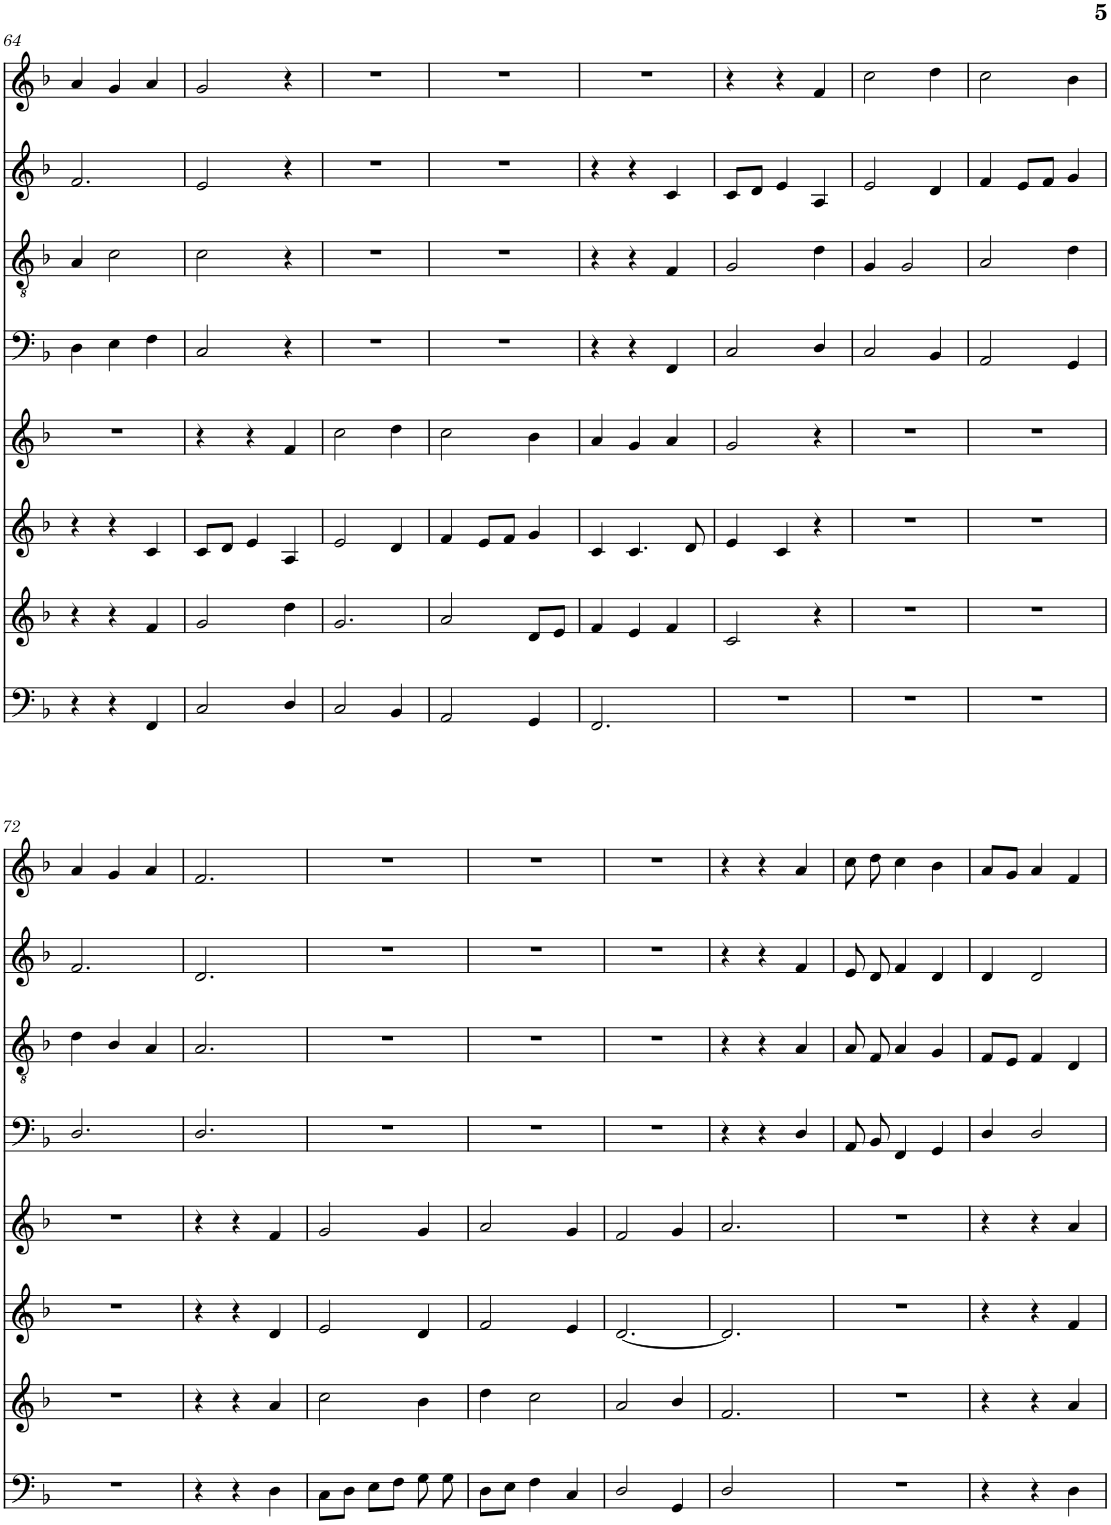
**kern	**kern	**kern	**kern	**kern	**kern	**kern	**kern
*part8	*part7	*part6	*part5	*part4	*part3	*part2	*part1
*staff8	*staff7	*staff6	*staff5	*staff4	*staff3	*staff2	*staff1
*I"Voice	*I"Voice	*I"Voice	*I"Voice	*I"Voice	*I"Voice	*I"Voice	*I"Voice
*I'V	*I'V	*I'V	*I'V	*I'V	*I'V	*I'V	*I'V
!!LO:PB:g=z
*clefF4	*clefG2	*clefG2	*clefG2	*clefF4	*clefGv2	*clefG2	*clefG2
*k[b-]	*k[b-]	*k[b-]	*k[b-]	*k[b-]	*k[b-]	*k[b-]	*k[b-]
*M3/4	*M3/4	*M3/4	*M3/4	*M3/4	*M3/4	*M3/4	*M3/4
=64	=64	=64	=64	=64	=64	=64	=64
4r	4r	4r	2.r	4D\	4A/	2.f/	4a/
4r	4r	4r	.	4E\	2c\	.	4g/
4FF/	4f/	4c/	.	4F\	.	.	4a/
=65	=65	=65	=65	=65	=65	=65	=65
2C/	2g/	8c/L	4r	2C/	2c\	2e/	2g/
.	.	8d/J	.	.	.	.	.
.	.	4e/	4r	.	.	.	.
4D/	4dd\	4A/	4f/	4r	4r	4r	4r
=66	=66	=66	=66	=66	=66	=66	=66
2C/	2.g/	2e/	2cc\	2.r	2.r	2.r	2.r
4BB-/	.	4d/	4dd\	.	.	.	.
=67	=67	=67	=67	=67	=67	=67	=67
2AA/	2a/	4f/	2cc\	2.r	2.r	2.r	2.r
.	.	8e/L	.	.	.	.	.
.	.	8f/J	.	.	.	.	.
4GG/	8d/L	4g/	4b-\	.	.	.	.
.	8e/J	.	.	.	.	.	.
=68	=68	=68	=68	=68	=68	=68	=68
2.FF/	4f/	4c/	4a/	4r	4r	4r	2.r
.	4e/	4.c/	4g/	4r	4r	4r	.
.	4f/	.	4a/	4FF/	4F/	4c/	.
.	.	8d/	.	.	.	.	.
=69	=69	=69	=69	=69	=69	=69	=69
2.r	2c/	4e/	2g/	2C/	2G/	8c/L	4r
.	.	.	.	.	.	8d/J	.
.	.	4c/	.	.	.	4e/	4r
.	4r	4r	4r	4D/	4d\	4A/	4f/
=70	=70	=70	=70	=70	=70	=70	=70
2.r	2.r	2.r	2.r	2C/	4G/	2e/	2cc\
.	.	.	.	.	2G/	.	.
.	.	.	.	4BB-/	.	4d/	4dd\
=71	=71	=71	=71	=71	=71	=71	=71
2.r	2.r	2.r	2.r	2AA/	2A/	4f/	2cc\
.	.	.	.	.	.	8e/L	.
.	.	.	.	.	.	8f/J	.
.	.	.	.	4GG/	4d\	4g/	4b-\
!!LO:LB:g=z
=72	=72	=72	=72	=72	=72	=72	=72
2.r	2.r	2.r	2.r	2.D/	4d\	2.f/	4a/
.	.	.	.	.	4B-/	.	4g/
.	.	.	.	.	4A/	.	4a/
=73	=73	=73	=73	=73	=73	=73	=73
4r	4r	4r	4r	2.D/	2.A/	2.d/	2.f/
4r	4r	4r	4r	.	.	.	.
4D\	4a/	4d/	4f/	.	.	.	.
=74	=74	=74	=74	=74	=74	=74	=74
8C\L	2cc\	2e/	2g/	2.r	2.r	2.r	2.r
8D\J	.	.	.	.	.	.	.
8E\L	.	.	.	.	.	.	.
8F\J	.	.	.	.	.	.	.
8G\	4b-\	4d/	4g/	.	.	.	.
8G\	.	.	.	.	.	.	.
=75	=75	=75	=75	=75	=75	=75	=75
8D\L	4dd\	2f/	2a/	2.r	2.r	2.r	2.r
8E\J	.	.	.	.	.	.	.
4F\	2cc\	.	.	.	.	.	.
4C/	.	4e/	4g/	.	.	.	.
=76	=76	=76	=76	=76	=76	=76	=76
2D/	2a/	[<2.d/	2f/	2.r	2.r	2.r	2.r
4GG/	4b-/	.	4g/	.	.	.	.
=77	=77	=77	=77	=77	=77	=77	=77
2D/	2.f/	2.d/]	2.a/	4r	4r	4r	4r
.	.	.	.	4r	4r	4r	4r
4ryy	.	.	.	4D/	4A/	4f/	4a/
=78	=78	=78	=78	=78	=78	=78	=78
2.r	2.r	2.r	2.r	8AA/L	8A/	8e/	8cc\
.	.	.	.	8BB-/J	8F/	8d/	8dd\
.	.	.	.	4FF/	4A/	4f/	4cc\
.	.	.	.	4GG/	4G/	4d/	4b-\
=79	=79	=79	=79	=79	=79	=79	=79
4r	4r	4r	4r	4D/	8F/L	4d/	8a/L
.	.	.	.	.	8E/J	.	8g/J
4r	4r	4r	4r	2D/	4F/	2d/	4a/
4D\	4a/	4f/	4a/	.	4D/	.	4f/
=	=	=	=	=	=	=	=
*-	*-	*-	*-	*-	*-	*-	*-
